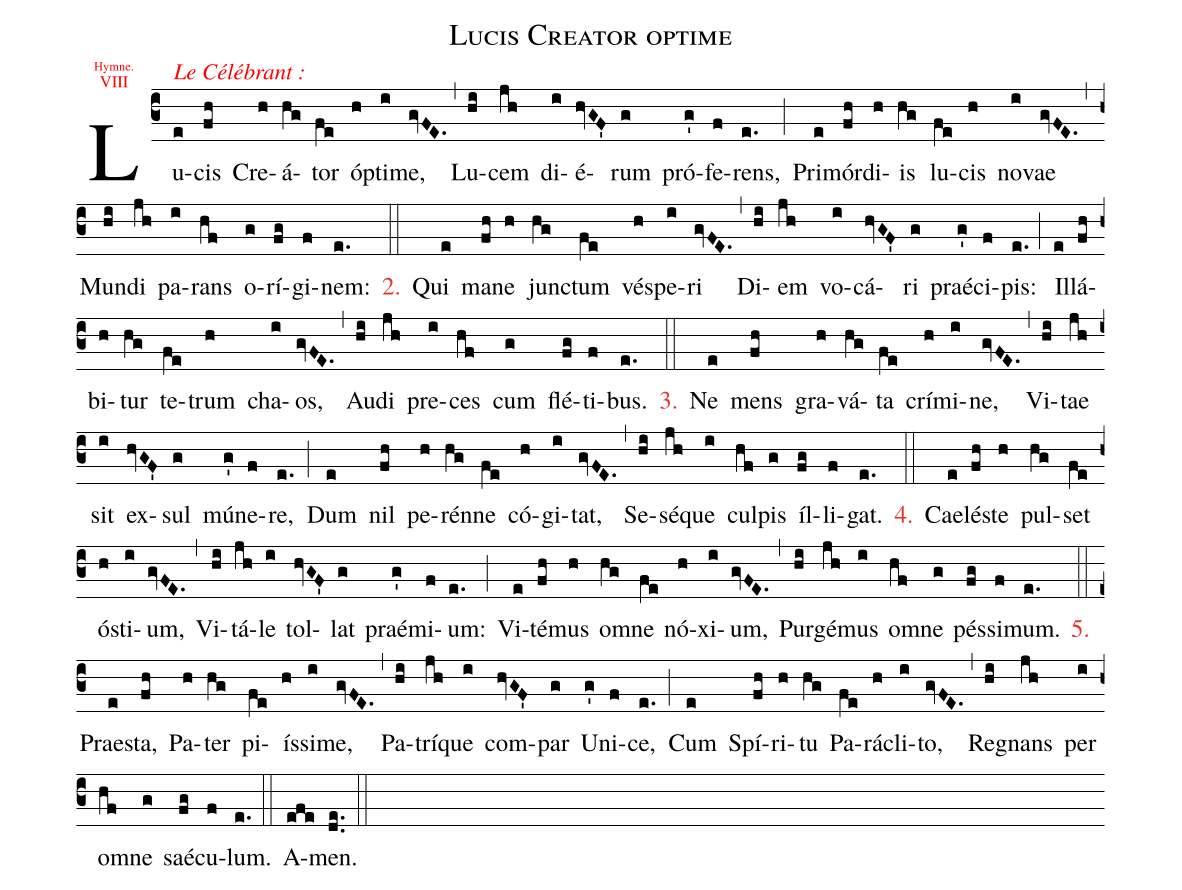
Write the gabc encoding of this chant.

name:Lucis Creator optime;
office-part:Hymnus;
annotation: {\color{red}\tiny Hymne.};
annotation: {\color{red}\scriptsize VIII};
%%
(c3) Lu<alt>{\textcolor{red}{Le Célébrant :}}</alt>(e)cis(fh) Cre(h)á(hg)tor(fe) óp(h)ti(i)me,(gvFE.) (,) Lu(hi)cem(jh) di(i)é(hvGF')rum(g) pró(g')fe(f)rens,(e.) (;) Pri(e)mór(fh)di(h)is(hg) lu(fe)cis(h) no(i)vae(gvFE.) (,) Mun(hi)di(jh) pa(i)rans(hf) o(g)rí(fg)gi(f)nem:(e.) <c>2.</c>(::) Qui(e) ma(fh)ne(h) jun(hg)ctum(fe) vé(h)spe(i)ri(gvFE.) (,) Di(hi)em(jh) vo(i)cá(hvGF')ri(g) praé(g')ci(f)pis:(e.) (;) Il(e)lá(fh)bi(h)tur(hg) te(fe)trum(h) cha(i)os,(gvFE.) (,) Au(hi)di(jh) pre(i)ces(hf) cum(g) flé(fg)ti(f)bus.(e.) <c>3.</c>(::) Ne(e) mens(fh) gra(h)vá(hg)ta(fe) crí(h)mi(i)ne,(gvFE.) (,) Vi(hi)tae(jh) sit(i) ex(hvGF')sul(g) mú(g')ne(f)re,(e.) (;) Dum(e) nil(fh) pe(h)rén(hg)ne(fe) có(h)gi(i)tat,(gvFE.) (,) Se(hi)sé(jh)que(i) cul(hf)pis(g) íl(fg)li(f)gat.(e.) <c>4.</c>(::) Cae(e)lé(fh)ste(h) pul(hg)set(fe) ó(h)sti(i)um,(gvFE.) (,) Vi(hi)tá(jh)le(i) tol(hvGF')lat(g) praé(g')mi(f)um:(e.) (;) Vi(e)té(fh)mus(h) o(hg)mne(fe) nó(h)xi(i)um,(gvFE.) (,) Pur(hi)gé(jh)mus(i) o(hf)mne(g) pés(fg)si(f)mum.(e.) <c>5.</c>(::) Prae(e)sta,(fh) Pa(h)ter(hg) pi(fe)ís(h)si(i)me,(gvFE.) (,) Pa(hi)trí(jh)que(i) com(hvGF')par(g) U(g')ni(f)ce,(e.) (;) Cum(e) Spí(fh)ri(h)tu(hg) Pa(fe)rá(h)cli(i)to,(gvFE.) (,) Re(hi)gnans(jh) per(i) o(hf)mne(g) saé(fg)cu(f)lum.(e.) (::) A(efe)men.(de..) (::)
